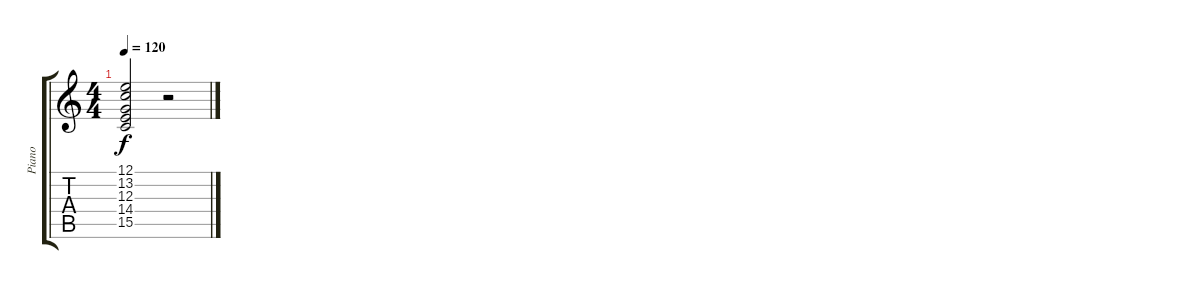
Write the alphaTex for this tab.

\track ("Piano" "Piano") {instrument brightacousticpiano}
\staff {score tabs}
\tuning (E4 B3 G3 D3 A2 E2) {hide}
\ts (4 4)
\tempo 120
\clef g2
\ks c
(12.1 13.2 12.3 14.4 15.5).2{dy f} r.2
